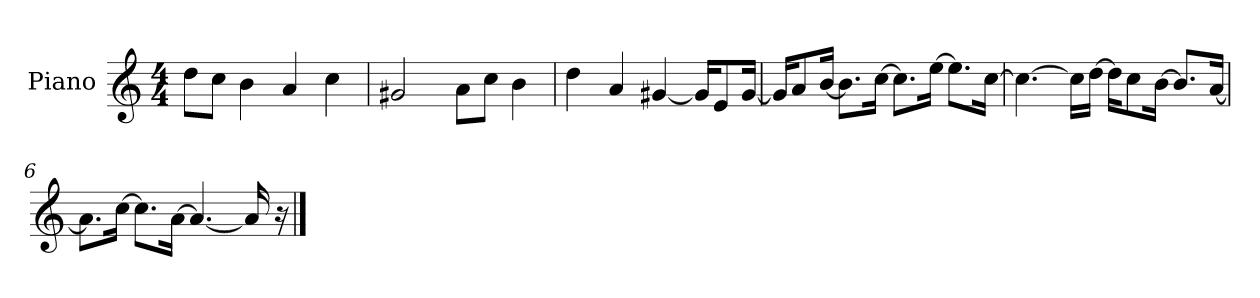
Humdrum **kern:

**kern
*part1
*staff1
*I"Piano
*I'P-no
*clefG2
*k[]
*M4/4
*MM90
=1
8dd\L
8cc\J
4b\
4a/
4cc\
=2
2g#X/
8a\L
8cc\J
4b\
=3
4dd\
4a/
[4g#X/
16g#/KL]
8e/
[16g#/Jk
=4
16g#/KL]
8a/
[16b/Jk
8.b\L]
[16cc\Jk
8.cc\L]
[16ee\Jk
8.ee\L]
[16cc\Jk
=5
4.cc\_
16cc\LL]
[16dd\JJ
16dd\KL]
8cc\
[16b\Jk
8.b/L]
[16a/Jk
!!LO:LB:g=z
=6
8.a\L]
[16cc\Jk
8.cc\L]
[16a\Jk
4.a/_
16a/]
16r
==
*-
